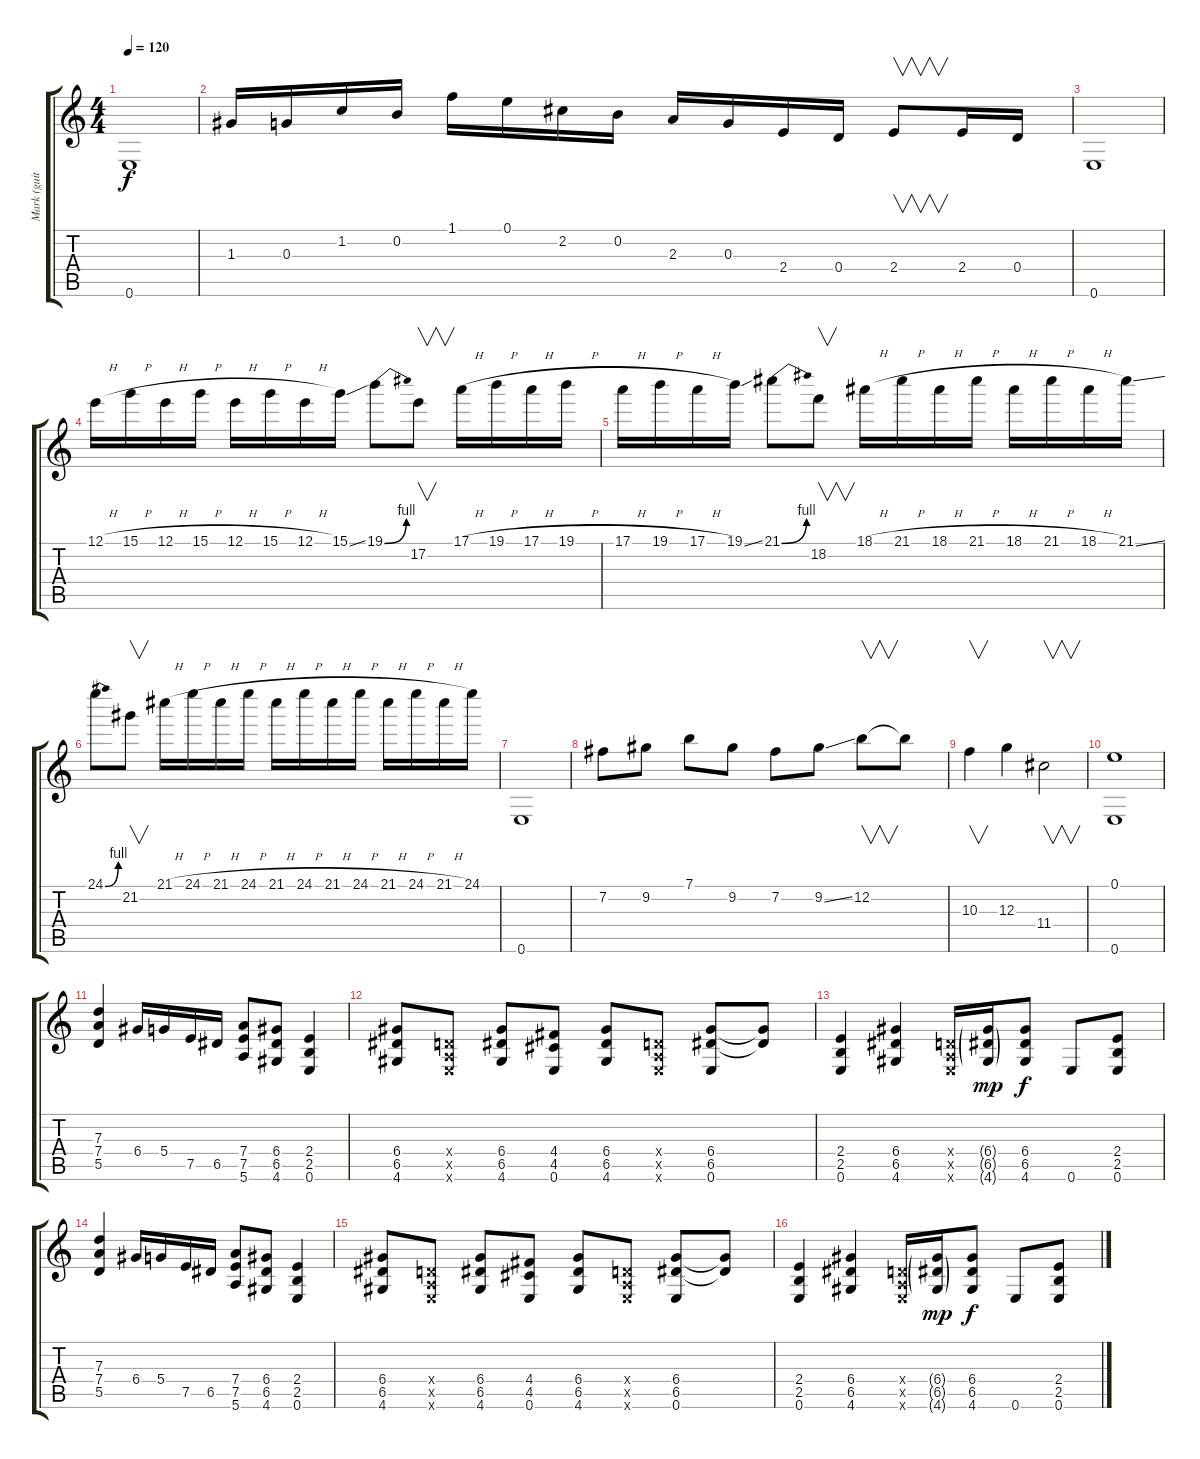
\track ("Mark (guitar)" "Mark (guit") {instrument overdrivenguitar}
\staff {score tabs}
\tuning (E4 B3 G3 D3 A2 E2) {hide}
\ts (4 4)
\tempo 120
\clef g2
\ks c
0.6.1{dy f} |
1.3.16 0.3.16 1.2.16 0.2.16 1.1.16 0.1.16 2.2.16 0.2.16 2.3.16 0.3.16 2.4.16 0.4.16 2.4.8{v} 2.4.16 0.4.16 |
0.6.1 |
12.1{h}.16 15.1{h}.16 12.1{h}.16 15.1{h}.16 12.1{h}.16 15.1{h}.16 12.1{h}.16 15.1{ss}.16 19.1{be (bend 0 0 60 4)}.8 17.2.8{v} 17.1{h}.16 19.1{h}.16 17.1{h}.16 19.1{h}.16 |
17.1{h}.16 19.1{h}.16 17.1{h}.16 19.1{ss}.16 21.1{be (bend 0 0 60 4)}.8 18.2.8{v} 18.1{h}.16 21.1{h}.16 18.1{h}.16 21.1{h}.16 18.1{h}.16 21.1{h}.16 18.1{h}.16 21.1{ss}.16 |
24.1{be (bend 0 0 60 4)}.8 21.2.8{v} 21.1{h}.16 24.1{h}.16 21.1{h}.16 24.1{h}.16 21.1{h}.16 24.1{h}.16 21.1{h}.16 24.1{h}.16 21.1{h}.16 24.1{h}.16 21.1{h}.16 24.1.16 |
0.6.1 |
7.2.8 9.2.8 7.1.8 9.2.8 7.2.8 9.2{ss}.8 12.2.8{v} 12.2{t}.8 |
10.3.4{v} 12.3.4 11.4.2{v} |
(0.1 0.6).1 |
(7.3 7.4 5.5).4 6.4.16 5.4.16 7.5.16 6.5.16 (7.4 7.5 5.6).8 (6.4 6.5 4.6).8 (2.4 2.5 0.6).4 |
(6.4 6.5 4.6).8 (0.4{x} 0.5{x} 0.6{x}).8 (6.4 6.5 4.6).8 (4.4 4.5 0.6).8 (6.4 6.5 4.6).8 (0.4{x} 0.5{x} 0.6{x}).8 (6.4 6.5 0.6).8 (6.4{t} 6.5{t}).8 |
(2.4 2.5 0.6).4 (6.4 6.5 4.6).4 (0.4{x} 0.5{x} 0.6{x}).16 (6.4{g} 6.5{g} 4.6{g}).16{dy mp} (6.4 6.5 4.6).8{dy f} 0.6.8 (2.4 2.5 0.6).8 |
(7.3 7.4 5.5).4 6.4.16 5.4.16 7.5.16 6.5.16 (7.4 7.5 5.6).8 (6.4 6.5 4.6).8 (2.4 2.5 0.6).4 |
(6.4 6.5 4.6).8 (0.4{x} 0.5{x} 0.6{x}).8 (6.4 6.5 4.6).8 (4.4 4.5 0.6).8 (6.4 6.5 4.6).8 (0.4{x} 0.5{x} 0.6{x}).8 (6.4 6.5 0.6).8 (6.4{t} 6.5{t}).8 |
(2.4 2.5 0.6).4 (6.4 6.5 4.6).4 (0.4{x} 0.5{x} 0.6{x}).16 (6.4{g} 6.5{g} 4.6{g}).16{dy mp} (6.4 6.5 4.6).8{dy f} 0.6.8 (2.4 2.5 0.6).8
